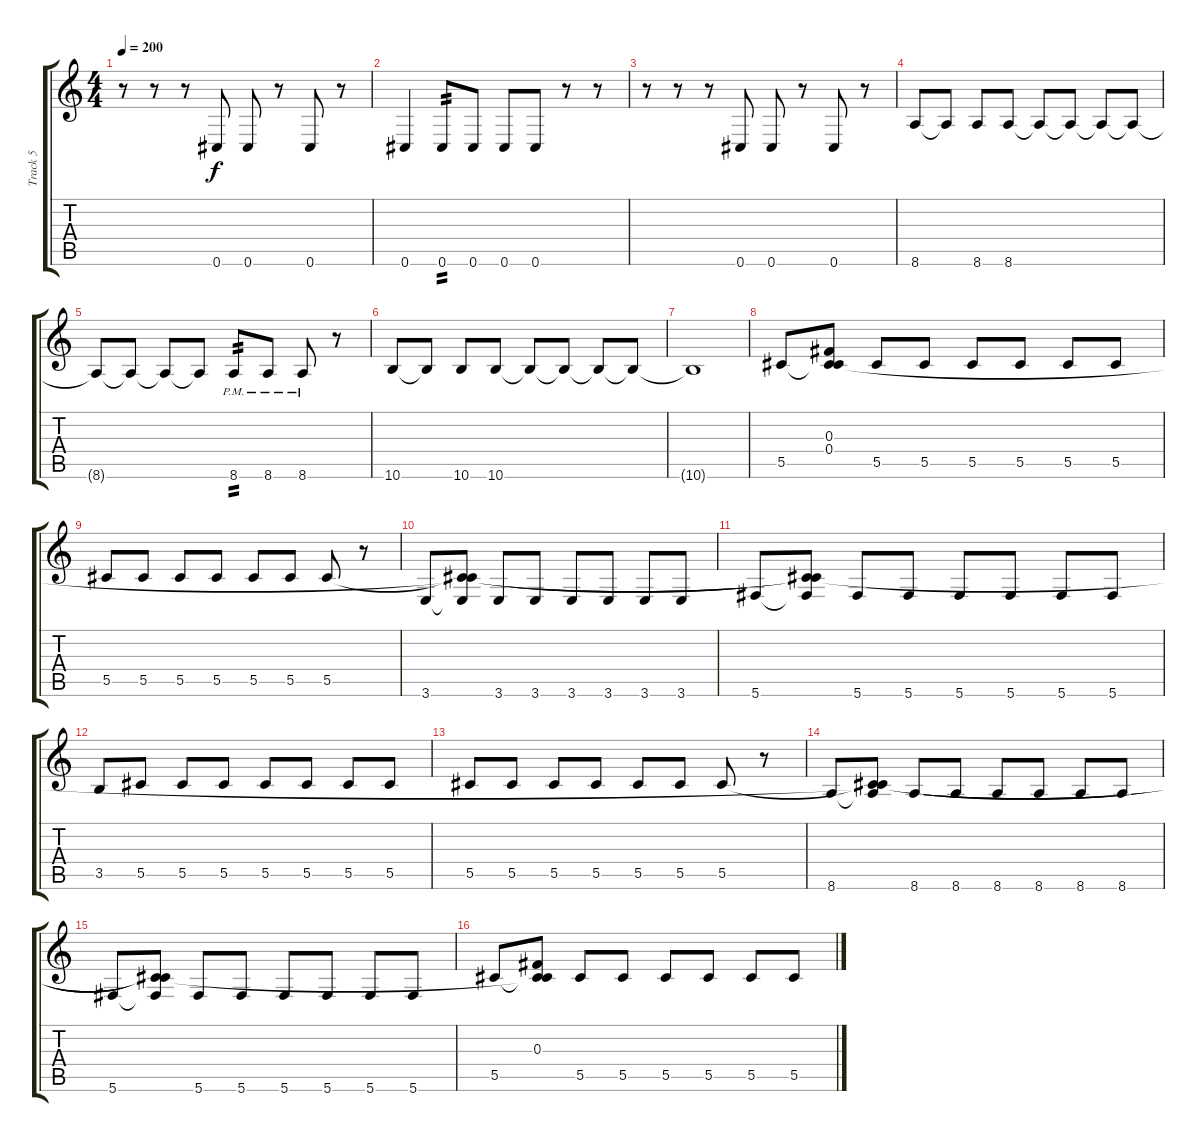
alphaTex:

\track ("Track 5" "Track 5") {instrument electricbasspick}
\staff {score tabs}
\tuning (Eb4 Bb3 Gb3 Db3 Ab2 Db2) {hide}
\ts (4 4)
\tempo 200
\clef g2
\ks c
r.8{dy f} r.8 r.8 0.6.8 0.6.8 r.8 0.6.8 r.8 |
0.6.4 0.6.8{tp 2} 0.6.8 0.6.8 0.6.8 r.8 r.8 |
r.8 r.8 r.8 0.6.8 0.6.8 r.8 0.6.8 r.8 |
8.6.8 8.6{t}.8 8.6.8 8.6.8 8.6{t}.8 8.6{t}.8 8.6{t}.8 8.6{t}.8 |
8.6{t}.8 8.6{t}.8 8.6{t}.8 8.6{t}.8 8.6{pm}.8{tp 2} 8.6{pm}.8 8.6{pm}.8 r.8 |
10.6.8 10.6{t}.8 10.6.8 10.6.8 10.6{t}.8 10.6{t}.8 10.6{t}.8 10.6{t}.8 |
10.6{t}.1 |
5.5.8 (0.3 0.4 5.5{t}).8 5.5.8 5.5.8 5.5.8 5.5.8 5.5.8 5.5.8 |
5.5.8 5.5.8 5.5.8 5.5.8 5.5.8 5.5.8 5.5.8 r.8 |
3.6.8 (0.4{t} 5.5{t} 3.6{t}).8 3.6.8 3.6.8 3.6.8 3.6.8 3.6.8 3.6.8 |
5.6.8 (0.4{t} 5.5{t} 5.6{t}).8 5.6.8 5.6.8 5.6.8 5.6.8 5.6.8 5.6.8 |
3.5.8 5.5.8 5.5.8 5.5.8 5.5.8 5.5.8 5.5.8 5.5.8 |
5.5.8 5.5.8 5.5.8 5.5.8 5.5.8 5.5.8 5.5.8 r.8 |
8.6.8 (0.4{t} 5.5{t} 8.6{t}).8 8.6.8 8.6.8 8.6.8 8.6.8 8.6.8 8.6.8 |
5.6.8 (0.4{t} 5.5{t} 5.6{t}).8 5.6.8 5.6.8 5.6.8 5.6.8 5.6.8 5.6.8 |
5.5.8 (0.3 0.4{t} 5.5{t}).8 5.5.8 5.5.8 5.5.8 5.5.8 5.5.8 5.5.8
